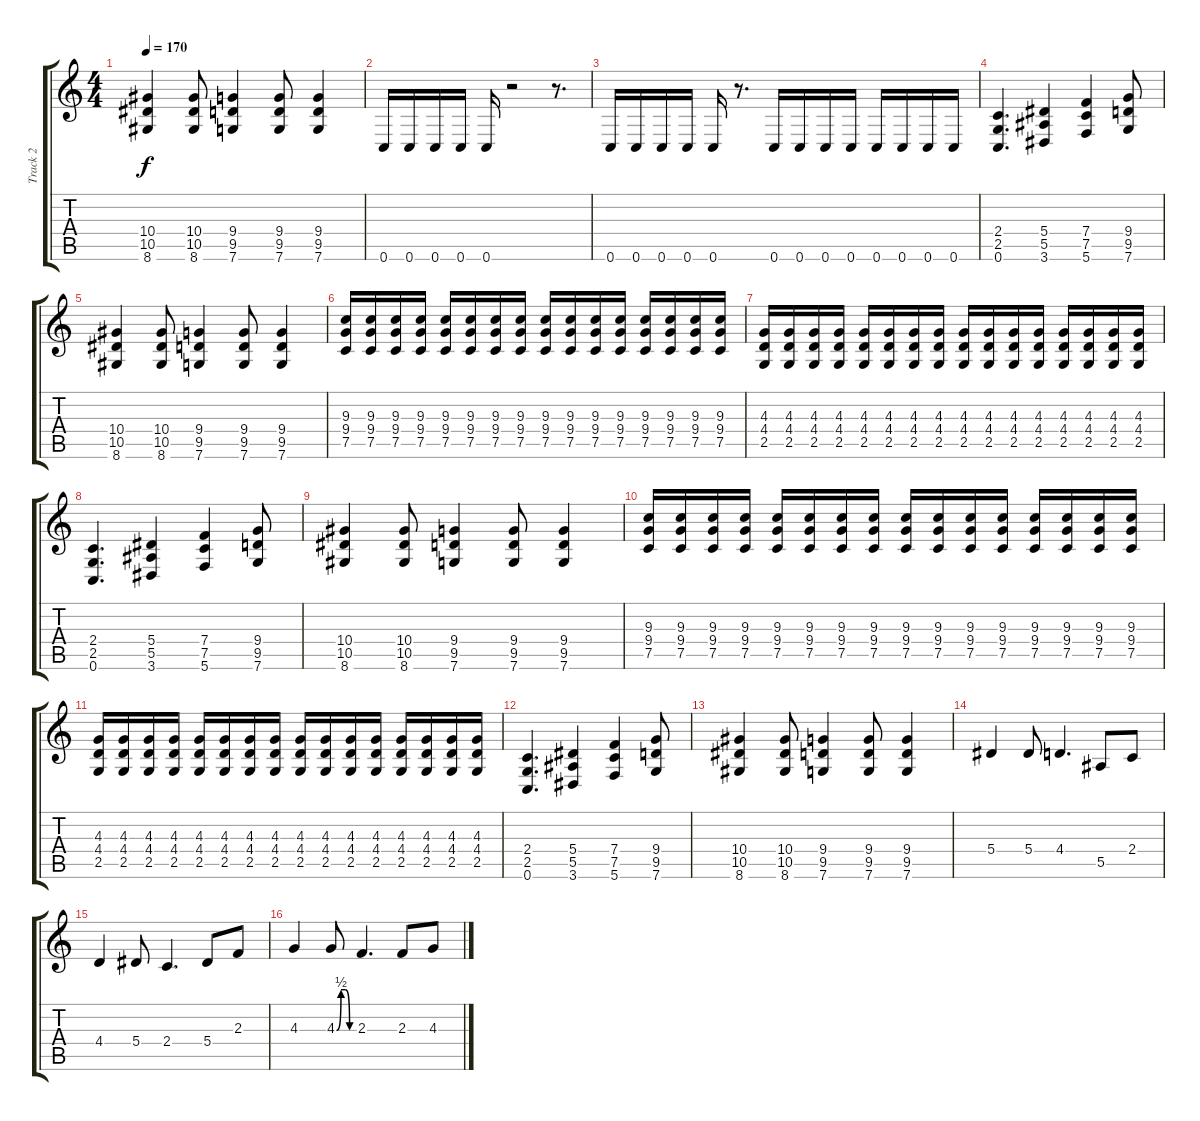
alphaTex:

\track ("Track 2" "Track 2") {instrument overdrivenguitar}
\staff {score tabs}
\tuning (C4 G3 Eb3 Bb2 F2 C2) {hide}
\ts (4 4)
\tempo 170
\clef g2
\ks c
(10.4 10.5 8.6).4{dy f} (10.4 10.5 8.6).8 (9.4 9.5 7.6).4 (9.4 9.5 7.6).8 (9.4 9.5 7.6).4 |
0.6.16 0.6.16 0.6.16 0.6.16 0.6.16 r.2 r.8{d} |
0.6.16 0.6.16 0.6.16 0.6.16 0.6.16 r.8{d} 0.6.16 0.6.16 0.6.16 0.6.16 0.6.16 0.6.16 0.6.16 0.6.16 |
(2.4 2.5 0.6).4{d} (5.4 5.5 3.6).4 (7.4 7.5 5.6).4 (9.4 9.5 7.6).8 |
(10.4 10.5 8.6).4 (10.4 10.5 8.6).8 (9.4 9.5 7.6).4 (9.4 9.5 7.6).8 (9.4 9.5 7.6).4 |
(9.3 9.4 7.5).16 (9.3 9.4 7.5).16 (9.3 9.4 7.5).16 (9.3 9.4 7.5).16 (9.3 9.4 7.5).16 (9.3 9.4 7.5).16 (9.3 9.4 7.5).16 (9.3 9.4 7.5).16 (9.3 9.4 7.5).16 (9.3 9.4 7.5).16 (9.3 9.4 7.5).16 (9.3 9.4 7.5).16 (9.3 9.4 7.5).16 (9.3 9.4 7.5).16 (9.3 9.4 7.5).16 (9.3 9.4 7.5).16 |
(4.3 4.4 2.5).16 (4.3 4.4 2.5).16 (4.3 4.4 2.5).16 (4.3 4.4 2.5).16 (4.3 4.4 2.5).16 (4.3 4.4 2.5).16 (4.3 4.4 2.5).16 (4.3 4.4 2.5).16 (4.3 4.4 2.5).16 (4.3 4.4 2.5).16 (4.3 4.4 2.5).16 (4.3 4.4 2.5).16 (4.3 4.4 2.5).16 (4.3 4.4 2.5).16 (4.3 4.4 2.5).16 (4.3 4.4 2.5).16 |
(2.4 2.5 0.6).4{d} (5.4 5.5 3.6).4 (7.4 7.5 5.6).4 (9.4 9.5 7.6).8 |
(10.4 10.5 8.6).4 (10.4 10.5 8.6).8 (9.4 9.5 7.6).4 (9.4 9.5 7.6).8 (9.4 9.5 7.6).4 |
(9.3 9.4 7.5).16 (9.3 9.4 7.5).16 (9.3 9.4 7.5).16 (9.3 9.4 7.5).16 (9.3 9.4 7.5).16 (9.3 9.4 7.5).16 (9.3 9.4 7.5).16 (9.3 9.4 7.5).16 (9.3 9.4 7.5).16 (9.3 9.4 7.5).16 (9.3 9.4 7.5).16 (9.3 9.4 7.5).16 (9.3 9.4 7.5).16 (9.3 9.4 7.5).16 (9.3 9.4 7.5).16 (9.3 9.4 7.5).16 |
(4.3 4.4 2.5).16 (4.3 4.4 2.5).16 (4.3 4.4 2.5).16 (4.3 4.4 2.5).16 (4.3 4.4 2.5).16 (4.3 4.4 2.5).16 (4.3 4.4 2.5).16 (4.3 4.4 2.5).16 (4.3 4.4 2.5).16 (4.3 4.4 2.5).16 (4.3 4.4 2.5).16 (4.3 4.4 2.5).16 (4.3 4.4 2.5).16 (4.3 4.4 2.5).16 (4.3 4.4 2.5).16 (4.3 4.4 2.5).16 |
(2.4 2.5 0.6).4{d} (5.4 5.5 3.6).4 (7.4 7.5 5.6).4 (9.4 9.5 7.6).8 |
(10.4 10.5 8.6).4 (10.4 10.5 8.6).8 (9.4 9.5 7.6).4 (9.4 9.5 7.6).8 (9.4 9.5 7.6).4 |
5.4.4 5.4.8 4.4.4{d} 5.5.8 2.4.8 |
4.4.4 5.4.8 2.4.4{d} 5.4.8 2.3.8 |
4.3.4 4.3{be (custom 0 0 15 2 30 2 45 0 60 0)}.8 2.3.4{d} 2.3.8 4.3.8
